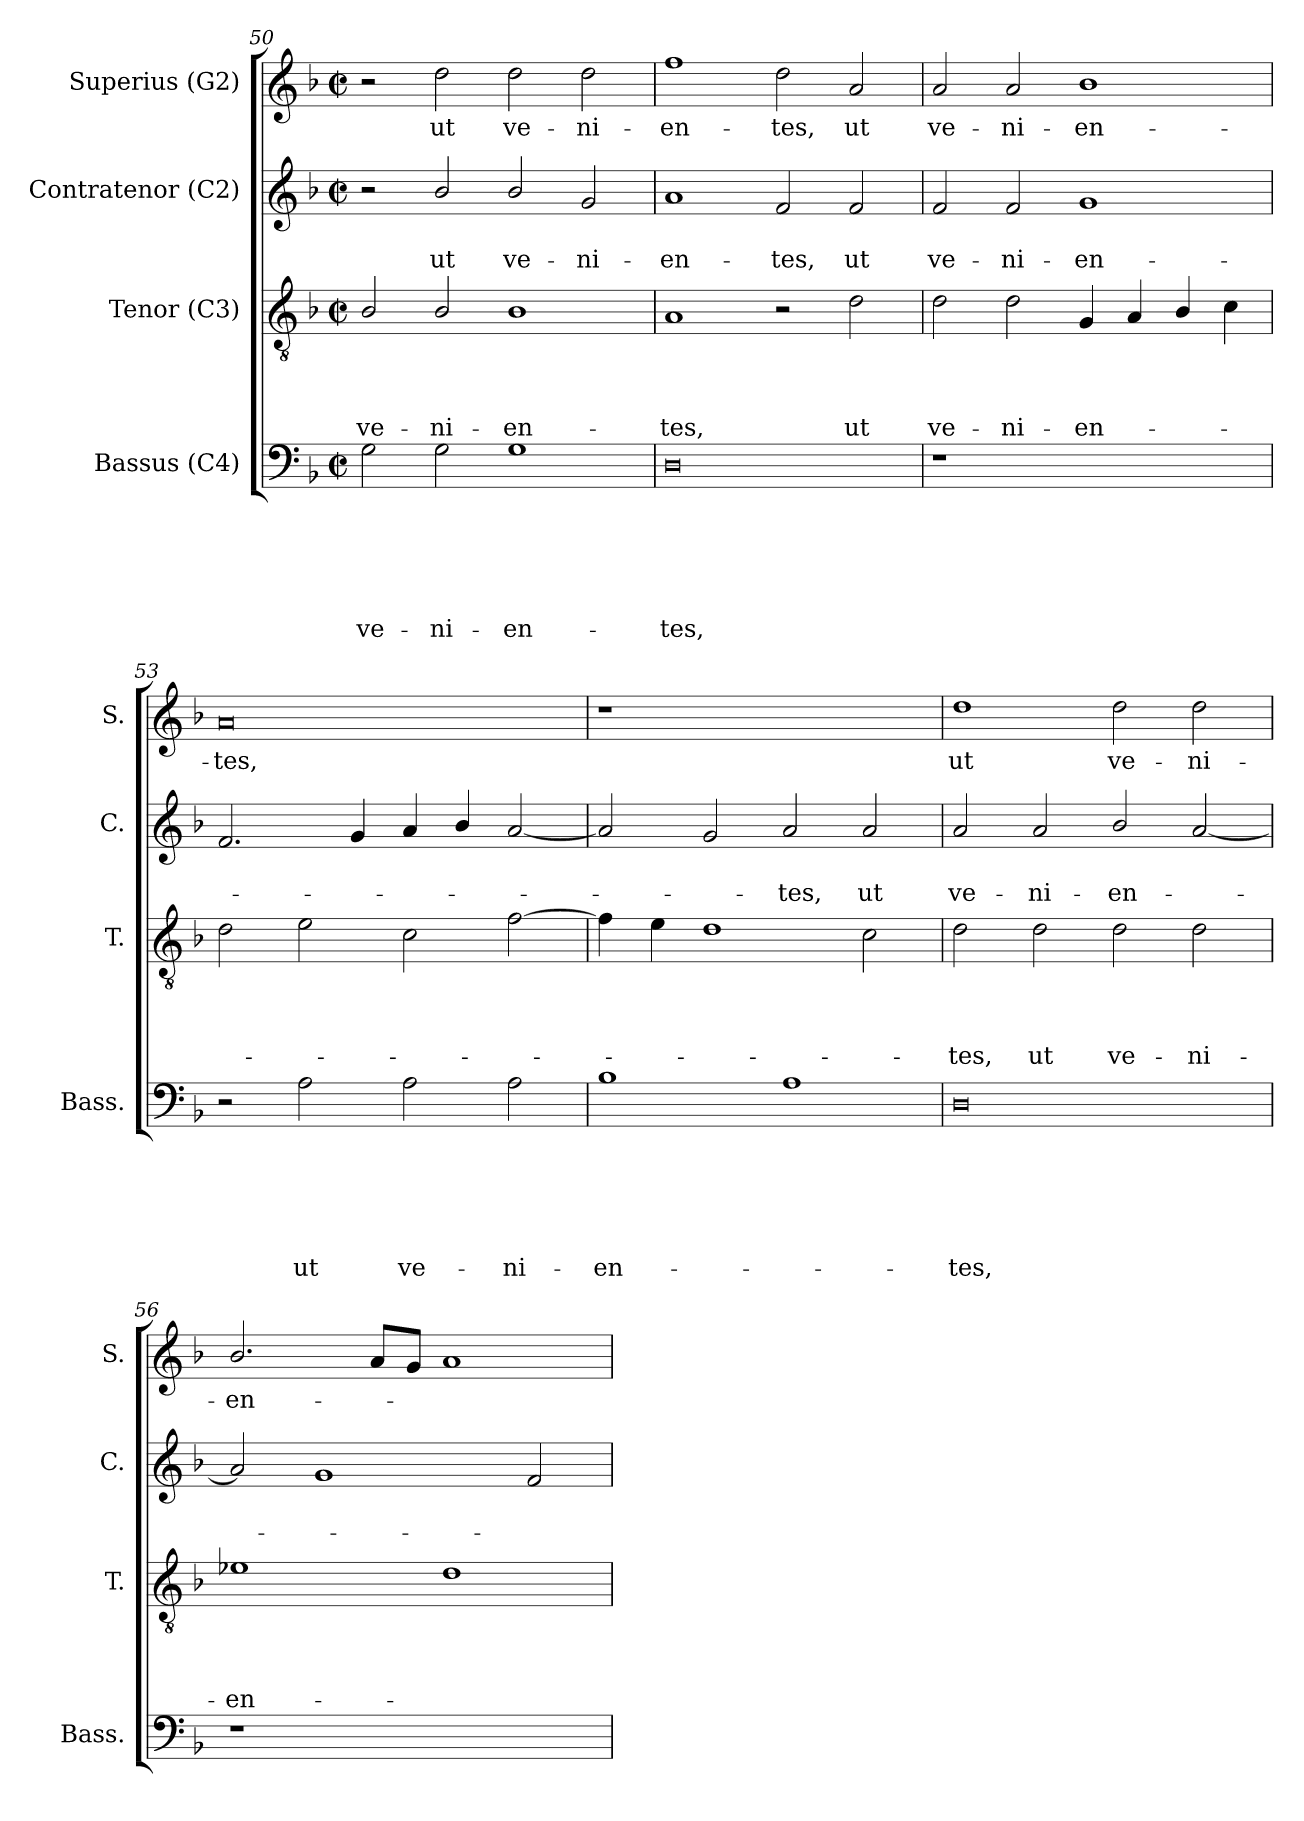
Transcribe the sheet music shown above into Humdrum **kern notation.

**kern	**text	**text	**text	**text	**text	**text	**kern	**text	**text	**text	**text	**kern	**text	**text	**kern	**text
*part4	*part4	*part4	*part4	*part4	*part4	*part4	*part3	*part3	*part3	*part3	*part3	*part2	*part2	*part2	*part1	*part1
*staff4	*staff4	*staff4	*staff4	*staff4	*staff4	*staff4	*staff3	*staff3	*staff3	*staff3	*staff3	*staff2	*staff2	*staff2	*staff1	*staff1
*I"Bassus (C4)	*	*	*	*	*	*	*I"Tenor (C3)	*	*	*	*	*I"Contratenor (C2)	*	*	*I"Superius (G2)	*
*I'Bass.	*	*	*	*	*	*	*I'T.	*	*	*	*	*I'C.	*	*	*I'S.	*
*clefF4	*	*	*	*	*	*	*clefGv2	*	*	*	*	*clefG2	*	*	*clefG2	*
*k[b-]	*	*	*	*	*	*	*k[b-]	*	*	*	*	*k[b-]	*	*	*k[b-]	*
*F:	*	*	*	*	*	*	*F:	*	*	*	*	*F:	*	*	*F:	*
*M2/2	*	*	*	*	*	*	*M2/2	*	*	*	*	*M2/2	*	*	*M2/2	*
*met(c|)	*	*	*	*	*	*	*met(c|)	*	*	*	*	*met(c|)	*	*	*met(c|)	*
=50	=50	=50	=50	=50	=50	=50	=50	=50	=50	=50	=50	=50	=50	=50	=50	=50
!	!	!	!	!	!	!LO:LY:b	!	!	!	!	!LO:LY:b	!	!	!	!	!
2G\	.	.	.	.	.	ve-	2B-/	.	.	.	ve-	2r	.	.	2r	.
!	!	!	!	!	!	!LO:LY:b	!	!	!	!	!LO:LY:b	!	!	!LO:LY:b	!	!LO:LY:b
2G\	.	.	.	.	.	-ni-	2B-/	.	.	.	-ni-	2b-/	.	-ut	2dd\	ut
!	!	!	!	!	!	!LO:LY:b	!	!	!	!	!LO:LY:b	!	!	!LO:LY:b	!	!LO:LY:b
1G	.	.	.	.	.	-en-	1B-	.	.	.	-en-	2b-/	.	ve-	2dd\	ve-
!	!	!	!	!	!	!	!	!	!	!	!	!	!	!LO:LY:b	!	!LO:LY:b
.	.	.	.	.	.	.	.	.	.	.	.	2g/	.	-ni-	2dd\	-ni-
=51	=51	=51	=51	=51	=51	=51	=51	=51	=51	=51	=51	=51	=51	=51	=51	=51
!	!	!	!	!	!	!LO:LY:b	!	!	!	!	!LO:LY:b	!	!	!LO:LY:b	!	!LO:LY:b
0D	.	.	.	.	.	-tes,	1A	.	.	.	-tes,	1a	.	-en-	1ff	-en-
!	!	!	!	!	!	!	!	!	!	!	!	!	!	!LO:LY:b	!	!LO:LY:b
.	.	.	.	.	.	.	2r	.	.	.	.	2f/	.	-tes,	2dd\	-tes,
!	!	!	!	!	!	!	!	!	!	!	!LO:LY:b	!	!	!LO:LY:b	!	!LO:LY:b
.	.	.	.	.	.	.	2d\	.	.	.	ut	2f/	.	ut	2a/	ut
=52	=52	=52	=52	=52	=52	=52	=52	=52	=52	=52	=52	=52	=52	=52	=52	=52
!LO:N:vis=1	!	!	!	!	!	!	!	!	!	!	!LO:LY:b	!	!	!LO:LY:b	!	!LO:LY:b
1r	.	.	.	.	.	.	2d\	.	.	.	ve-	2f/	.	ve-	2a/	ve-
!	!	!	!	!	!	!	!	!	!	!	!LO:LY:b	!	!	!LO:LY:b	!	!LO:LY:b
.	.	.	.	.	.	.	2d\	.	.	.	-ni-	2f/	.	-ni-	2a/	-ni-
!	!	!	!	!	!	!	!	!	!	!	!LO:LY:b	!	!	!LO:LY:b	!	!LO:LY:b
1ryy	.	.	.	.	.	.	4G/	.	.	.	-en-	1g	.	-en-	1b-	-en-
.	.	.	.	.	.	.	4A/	.	.	.	.	.	.	.	.	.
.	.	.	.	.	.	.	4B-/	.	.	.	.	.	.	.	.	.
.	.	.	.	.	.	.	4c\	.	.	.	.	.	.	.	.	.
!!LO:LB:g=z
=53	=53	=53	=53	=53	=53	=53	=53	=53	=53	=53	=53	=53	=53	=53	=53	=53
!	!	!	!	!	!	!	!	!	!	!	!	!	!	!	!	!LO:LY:b
2r	.	.	.	.	.	.	2d\	.	.	.	.	2.f/	.	.	0a	-tes,
!	!	!	!	!	!	!LO:LY:b	!	!	!	!	!	!	!	!	!	!
2A\	.	.	.	.	.	ut	2e\	.	.	.	.	.	.	.	.	.
.	.	.	.	.	.	.	.	.	.	.	.	4g/	.	.	.	.
!	!	!	!	!	!	!LO:LY:b	!	!	!	!	!	!	!	!	!	!
2A\	.	.	.	.	.	ve-	2c\	.	.	.	.	4a/	.	.	.	.
.	.	.	.	.	.	.	.	.	.	.	.	4b-/	.	.	.	.
!	!	!	!	!	!	!LO:LY:b	!	!	!	!	!	!	!	!	!	!
2A\	.	.	.	.	.	-ni-	[>2f\	.	.	.	.	[<2a/	.	.	.	.
=54	=54	=54	=54	=54	=54	=54	=54	=54	=54	=54	=54	=54	=54	=54	=54	=54
!	!	!	!	!	!	!LO:LY:b	!	!	!	!	!	!	!	!	!LO:N:vis=1	!
1B-	.	.	.	.	.	-en-	4f\]	.	.	.	.	2a/]	.	.	1r	.
.	.	.	.	.	.	.	4e\	.	.	.	.	.	.	.	.	.
.	.	.	.	.	.	.	1d	.	.	.	.	2g/	.	.	.	.
!	!	!	!	!	!	!	!	!	!	!	!	!	!	!LO:LY:b	!	!
1A	.	.	.	.	.	.	.	.	.	.	.	2a/	.	-tes,	1ryy	.
!	!	!	!	!	!	!	!	!	!	!	!	!	!	!LO:LY:b	!	!
.	.	.	.	.	.	.	2c\	.	.	.	.	2a/	.	ut	.	.
=55	=55	=55	=55	=55	=55	=55	=55	=55	=55	=55	=55	=55	=55	=55	=55	=55
!	!	!	!	!	!	!LO:LY:b	!	!	!	!	!LO:LY:b	!	!	!LO:LY:b	!	!LO:LY:b
0D	.	.	.	.	.	-tes,	2d\	.	.	.	-tes,	2a/	.	ve-	1dd	ut
!	!	!	!	!	!	!	!	!	!	!	!LO:LY:b	!	!	!LO:LY:b	!	!
.	.	.	.	.	.	.	2d\	.	.	.	ut	2a/	.	-ni-	.	.
!	!	!	!	!	!	!	!	!	!	!	!LO:LY:b	!	!	!LO:LY:b	!	!LO:LY:b
.	.	.	.	.	.	.	2d\	.	.	.	ve-	2b-/	.	-en-	2dd\	ve-
!	!	!	!	!	!	!	!	!	!	!	!LO:LY:b	!	!	!	!	!LO:LY:b
.	.	.	.	.	.	.	2d\	.	.	.	-ni-	[<2a/	.	.	2dd\	-ni-
=56	=56	=56	=56	=56	=56	=56	=56	=56	=56	=56	=56	=56	=56	=56	=56	=56
!LO:N:vis=1	!	!	!	!	!	!	!	!	!	!	!LO:LY:b	!	!	!	!	!LO:LY:b
1r	.	.	.	.	.	.	1e-X	.	.	.	-en-	2a/]	.	.	2.b-/	-en-
.	.	.	.	.	.	.	.	.	.	.	.	1g	.	.	.	.
.	.	.	.	.	.	.	.	.	.	.	.	.	.	.	8a/L	.
.	.	.	.	.	.	.	.	.	.	.	.	.	.	.	8g/J	.
1ryy	.	.	.	.	.	.	1d	.	.	.	.	.	.	.	1a	.
.	.	.	.	.	.	.	.	.	.	.	.	2f/	.	.	.	.
=	=	=	=	=	=	=	=	=	=	=	=	=	=	=	=	=
*-	*-	*-	*-	*-	*-	*-	*-	*-	*-	*-	*-	*-	*-	*-	*-	*-
